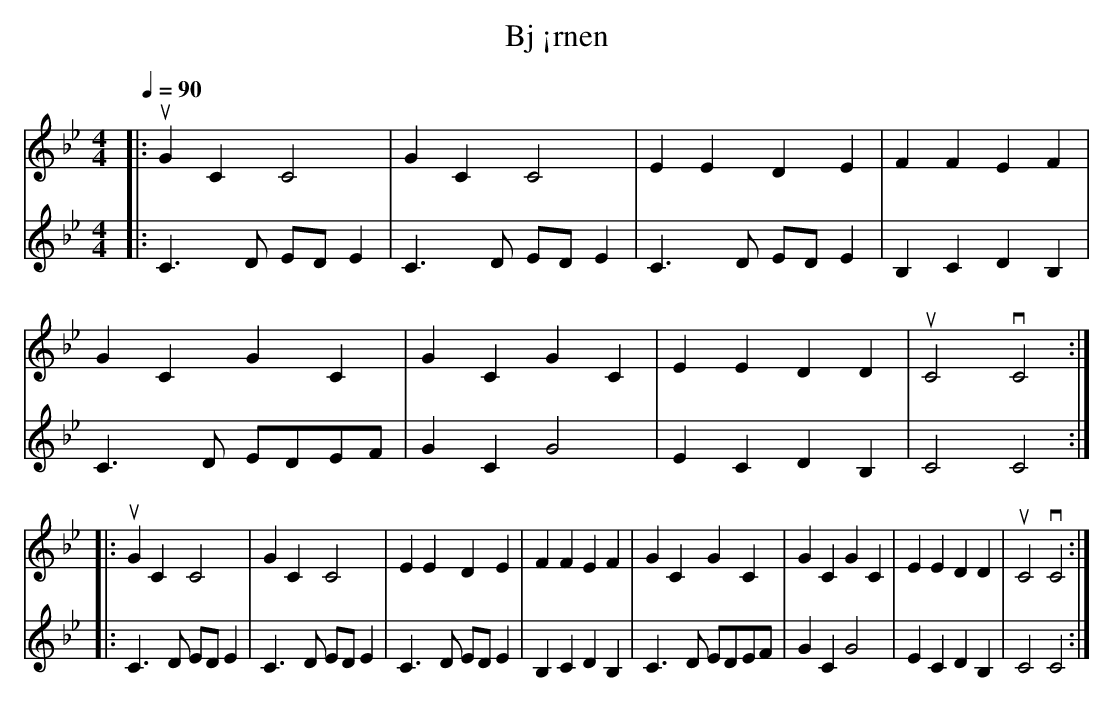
X:1
T: Bj ¡rnen
M: 4/4
L: 1/4
Q: 90
K: Bb
[V:1] [|: uGC C2 | GC C2 | EE DE | FF EF |
[V:2] [|: C3/2D/2 E/2D/2 E | C3/2D/2 E/2D/2 E | C3/2D/2 E/2D/2 E | B,C DB, |
[V:1] GC GC | GC GC | EE DD | uC2 vC2 :|]
[V:2] C3/2D/2 E/2D/2E/2F/2 | GC G2 | EC DB, | C2 C2 :|]
[V:1] [|: uGC C2 | GC C2 | EE DE | FF EF | [V:2] [|: C3/2D/2 E/2D/2 E | C3/2D/2 E/2D/2 E | C3/2D/2 E/2D/2 E | B,C DB, | [V:1] GC GC | GC GC | EE DD | uC2 vC2 :|] [V:2] C3/2D/2 E/2D/2E/2F/2 | GC G2 | EC DB, | C2 C2 :|]
